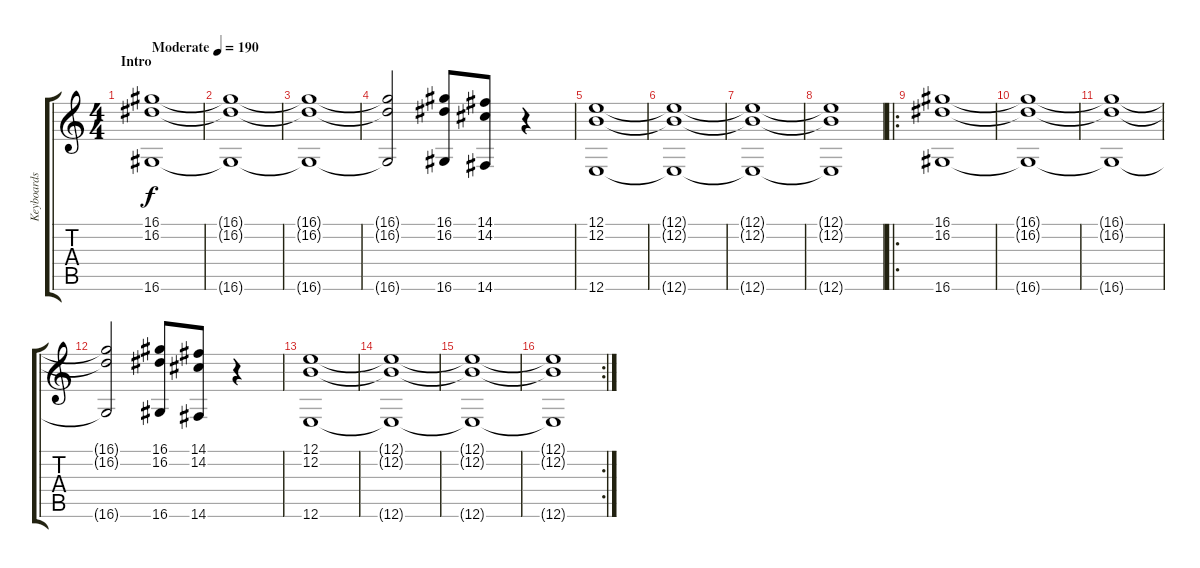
\track ("Keyboards (Synth)" "Keyboards ") {instrument pad7halo}
\staff {score tabs}
\tuning (E4 B3 G3 D3 A2 E2) {hide}
\ts (4 4)
\section ("" "Intro")
\tempo (190 "Moderate")
\clef g2
\ks c
(16.1 16.2 16.6).1{dy f instrument pad7halo} |
(16.1{t} 16.2{t} 16.6{t}).1 |
(16.1{t} 16.2{t} 16.6{t}).1 |
(16.1{t} 16.2{t} 16.6{t}).2 (16.1 16.2 16.6).8 (14.1 14.2 14.6).8 r.4 |
(12.1 12.2 12.6).1 |
(12.1{t} 12.2{t} 12.6{t}).1 |
(12.1{t} 12.2{t} 12.6{t}).1 |
(12.1{t} 12.2{t} 12.6{t}).1 |
\ro
(16.1 16.2 16.6).1 |
(16.1{t} 16.2{t} 16.6{t}).1 |
(16.1{t} 16.2{t} 16.6{t}).1 |
(16.1{t} 16.2{t} 16.6{t}).2 (16.1 16.2 16.6).8 (14.1 14.2 14.6).8 r.4 |
(12.1 12.2 12.6).1 |
(12.1{t} 12.2{t} 12.6{t}).1 |
(12.1{t} 12.2{t} 12.6{t}).1 |
\rc 2
(12.1{t} 12.2{t} 12.6{t}).1
